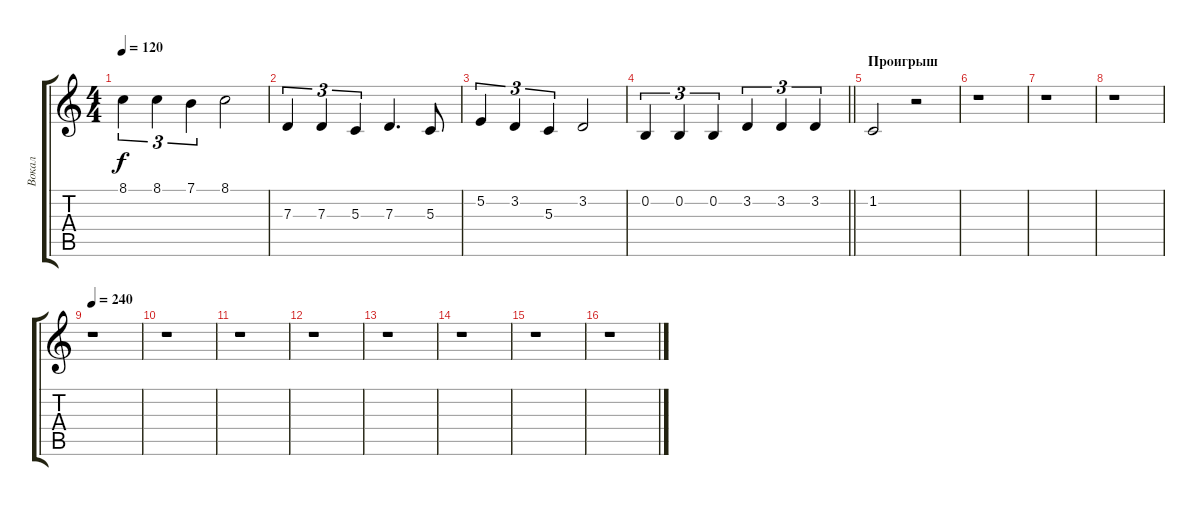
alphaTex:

\track ("Вокал" "Вокал") {instrument violin}
\staff {score tabs}
\tuning (E4 B3 G3 D3 A2 E2) {hide}
\ts (4 4)
\tempo 120
\clef g2
\ks c
8.1.4{tu (3 2) dy f} 8.1.4{tu (3 2)} 7.1.4{tu (3 2)} 8.1.2 |
7.3.4{tu (3 2)} 7.3.4{tu (3 2)} 5.3.4{tu (3 2)} 7.3.4{d} 5.3.8 |
5.2.4{tu (3 2)} 3.2.4{tu (3 2)} 5.3.4{tu (3 2)} 3.2.2 |
\barLineRight lightlight
0.2.4{tu (3 2)} 0.2.4{tu (3 2)} 0.2.4{tu (3 2)} 3.2.4{tu (3 2)} 3.2.4{tu (3 2)} 3.2.4{tu (3 2)} |
\section ("" "Проигрыш")
1.2.2 r.2 |
r.1 |
r.1 |
r.1 |
\tempo 240
r.1 |
r.1 |
r.1 |
r.1 |
r.1 |
r.1 |
r.1 |
r.1
